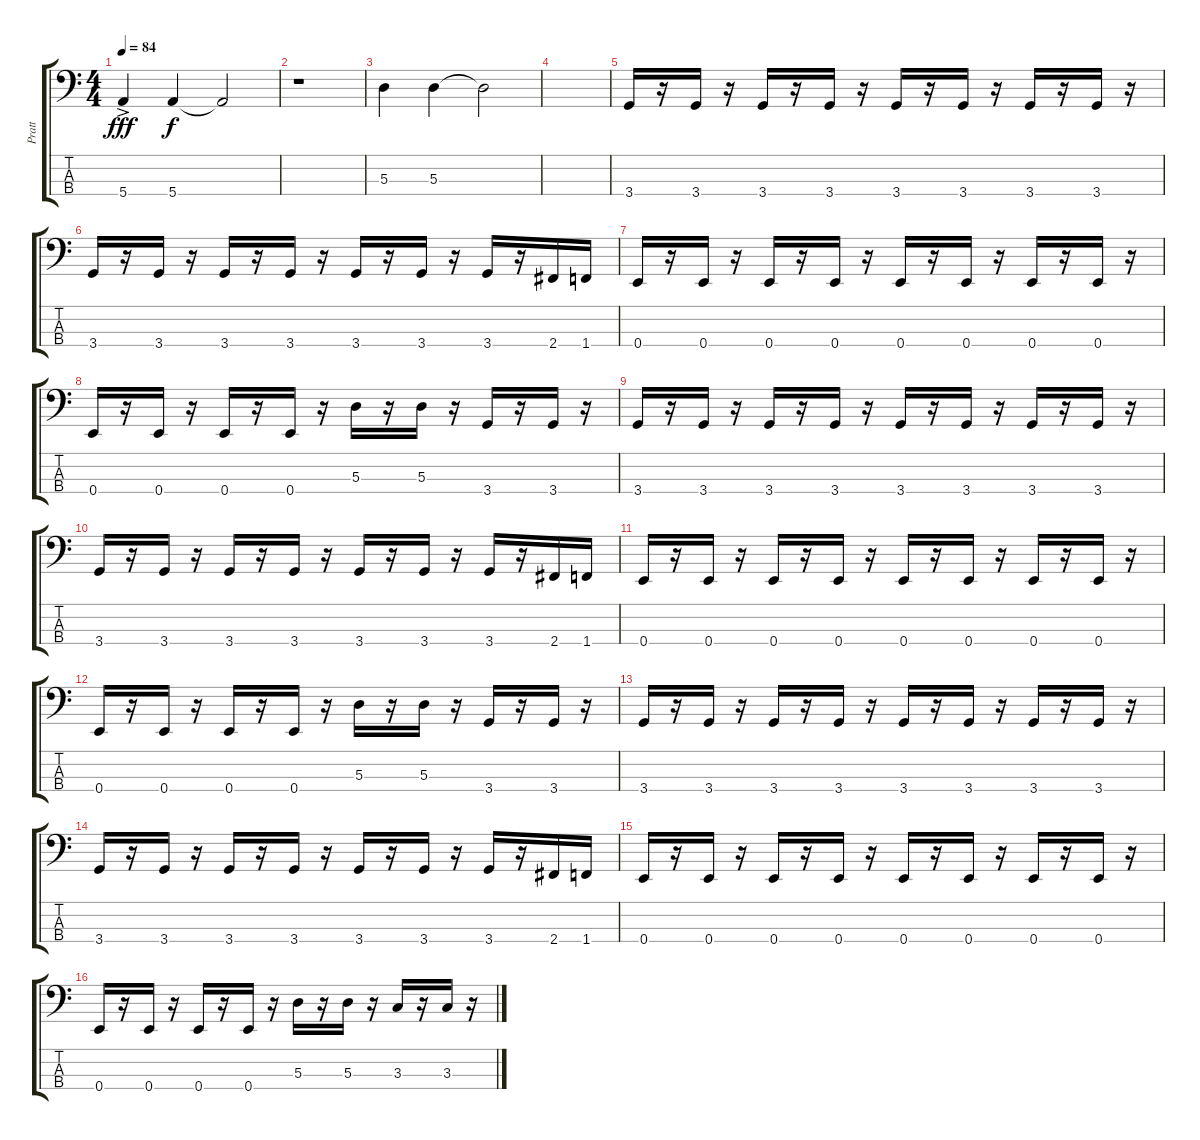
\track ("Pratt" "Pratt") {instrument electricbassfinger}
\staff {score tabs}
\tuning (G2 D2 A1 E1) {hide}
\ts (4 4)
\tempo 84
\clef f4
\ks c
5.4{ac}.4{dy fff} 5.4.4{dy f} 5.4{t}.2 |
r.1 |
5.3.4 5.3.4 5.3{t}.2 |
|
3.4.16 r.16 3.4.16 r.16 3.4.16 r.16 3.4.16 r.16 3.4.16 r.16 3.4.16 r.16 3.4.16 r.16 3.4.16 r.16 |
3.4.16 r.16 3.4.16 r.16 3.4.16 r.16 3.4.16 r.16 3.4.16 r.16 3.4.16 r.16 3.4.16 r.16 2.4.16 1.4.16 |
0.4.16 r.16 0.4.16 r.16 0.4.16 r.16 0.4.16 r.16 0.4.16 r.16 0.4.16 r.16 0.4.16 r.16 0.4.16 r.16 |
0.4.16 r.16 0.4.16 r.16 0.4.16 r.16 0.4.16 r.16 5.3.16 r.16 5.3.16 r.16 3.4.16 r.16 3.4.16 r.16 |
3.4.16 r.16 3.4.16 r.16 3.4.16 r.16 3.4.16 r.16 3.4.16 r.16 3.4.16 r.16 3.4.16 r.16 3.4.16 r.16 |
3.4.16 r.16 3.4.16 r.16 3.4.16 r.16 3.4.16 r.16 3.4.16 r.16 3.4.16 r.16 3.4.16 r.16 2.4.16 1.4.16 |
0.4.16 r.16 0.4.16 r.16 0.4.16 r.16 0.4.16 r.16 0.4.16 r.16 0.4.16 r.16 0.4.16 r.16 0.4.16 r.16 |
0.4.16 r.16 0.4.16 r.16 0.4.16 r.16 0.4.16 r.16 5.3.16 r.16 5.3.16 r.16 3.4.16 r.16 3.4.16 r.16 |
3.4.16 r.16 3.4.16 r.16 3.4.16 r.16 3.4.16 r.16 3.4.16 r.16 3.4.16 r.16 3.4.16 r.16 3.4.16 r.16 |
3.4.16 r.16 3.4.16 r.16 3.4.16 r.16 3.4.16 r.16 3.4.16 r.16 3.4.16 r.16 3.4.16 r.16 2.4.16 1.4.16 |
0.4.16 r.16 0.4.16 r.16 0.4.16 r.16 0.4.16 r.16 0.4.16 r.16 0.4.16 r.16 0.4.16 r.16 0.4.16 r.16 |
0.4.16 r.16 0.4.16 r.16 0.4.16 r.16 0.4.16 r.16 5.3.16 r.16 5.3.16 r.16 3.3.16 r.16 3.3.16 r.16
